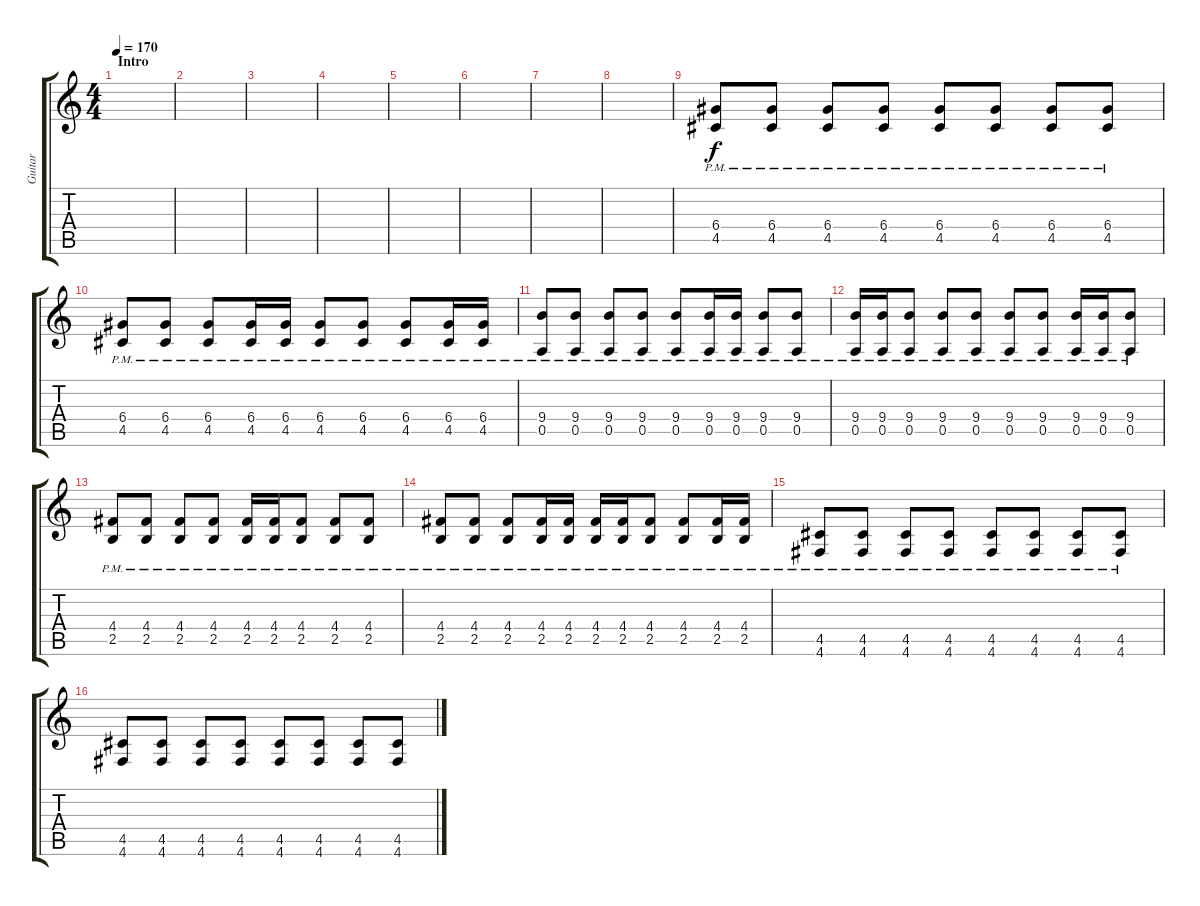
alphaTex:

\track ("Guitar" "Guitar") {instrument distortionguitar}
\staff {score tabs}
\tuning (E4 B3 G3 D3 A2 D2) {hide}
\ts (4 4)
\section ("" "Intro")
\tempo 170
\clef g2
\ks c
|
|
|
|
|
|
|
|
(6.4{pm} 4.5{pm}).8 (6.4{pm} 4.5{pm}).8 (6.4{pm} 4.5{pm}).8 (6.4{pm} 4.5{pm}).8 (6.4{pm} 4.5{pm}).8 (6.4{pm} 4.5{pm}).8 (6.4{pm} 4.5{pm}).8 (6.4{pm} 4.5{pm}).8 |
(6.4{pm} 4.5{pm}).8 (6.4{pm} 4.5{pm}).8 (6.4{pm} 4.5{pm}).8 (6.4{pm} 4.5{pm}).16 (6.4{pm} 4.5{pm}).16 (6.4{pm} 4.5{pm}).8 (6.4{pm} 4.5{pm}).8 (6.4{pm} 4.5{pm}).8 (6.4{pm} 4.5{pm}).16 (6.4{pm} 4.5{pm}).16 |
(9.4{pm} 0.5{pm}).8 (9.4{pm} 0.5{pm}).8 (9.4{pm} 0.5{pm}).8 (9.4{pm} 0.5{pm}).8 (9.4{pm} 0.5{pm}).8 (9.4{pm} 0.5{pm}).16 (9.4{pm} 0.5{pm}).16 (9.4{pm} 0.5{pm}).8 (9.4{pm} 0.5{pm}).8 |
(9.4{pm} 0.5{pm}).16 (9.4{pm} 0.5{pm}).16 (9.4{pm} 0.5{pm}).8 (9.4{pm} 0.5{pm}).8 (9.4{pm} 0.5{pm}).8 (9.4{pm} 0.5{pm}).8 (9.4{pm} 0.5{pm}).8 (9.4{pm} 0.5{pm}).16 (9.4{pm} 0.5{pm}).16 (9.4{pm} 0.5{pm}).8 |
(4.4{pm} 2.5{pm}).8 (4.4{pm} 2.5{pm}).8 (4.4{pm} 2.5{pm}).8 (4.4{pm} 2.5{pm}).8 (4.4{pm} 2.5{pm}).16 (4.4{pm} 2.5{pm}).16 (4.4{pm} 2.5{pm}).8 (4.4{pm} 2.5{pm}).8 (4.4{pm} 2.5{pm}).8 |
(4.4{pm} 2.5{pm}).8 (4.4{pm} 2.5{pm}).8 (4.4{pm} 2.5{pm}).8 (4.4{pm} 2.5{pm}).16 (4.4{pm} 2.5{pm}).16 (4.4{pm} 2.5{pm}).16 (4.4{pm} 2.5{pm}).16 (4.4{pm} 2.5{pm}).8 (4.4{pm} 2.5{pm}).8 (4.4{pm} 2.5{pm}).16 (4.4{pm} 2.5{pm}).16 |
(4.5{pm} 4.6{pm}).8 (4.5{pm} 4.6{pm}).8 (4.5{pm} 4.6{pm}).8 (4.5{pm} 4.6{pm}).8 (4.5{pm} 4.6{pm}).8 (4.5{pm} 4.6{pm}).8 (4.5{pm} 4.6{pm}).8 (4.5{pm} 4.6{pm}).8 |
(4.5 4.6).8 (4.5 4.6).8 (4.5 4.6).8 (4.5 4.6).8 (4.5 4.6).8 (4.5 4.6).8 (4.5 4.6).8 (4.5 4.6).8
